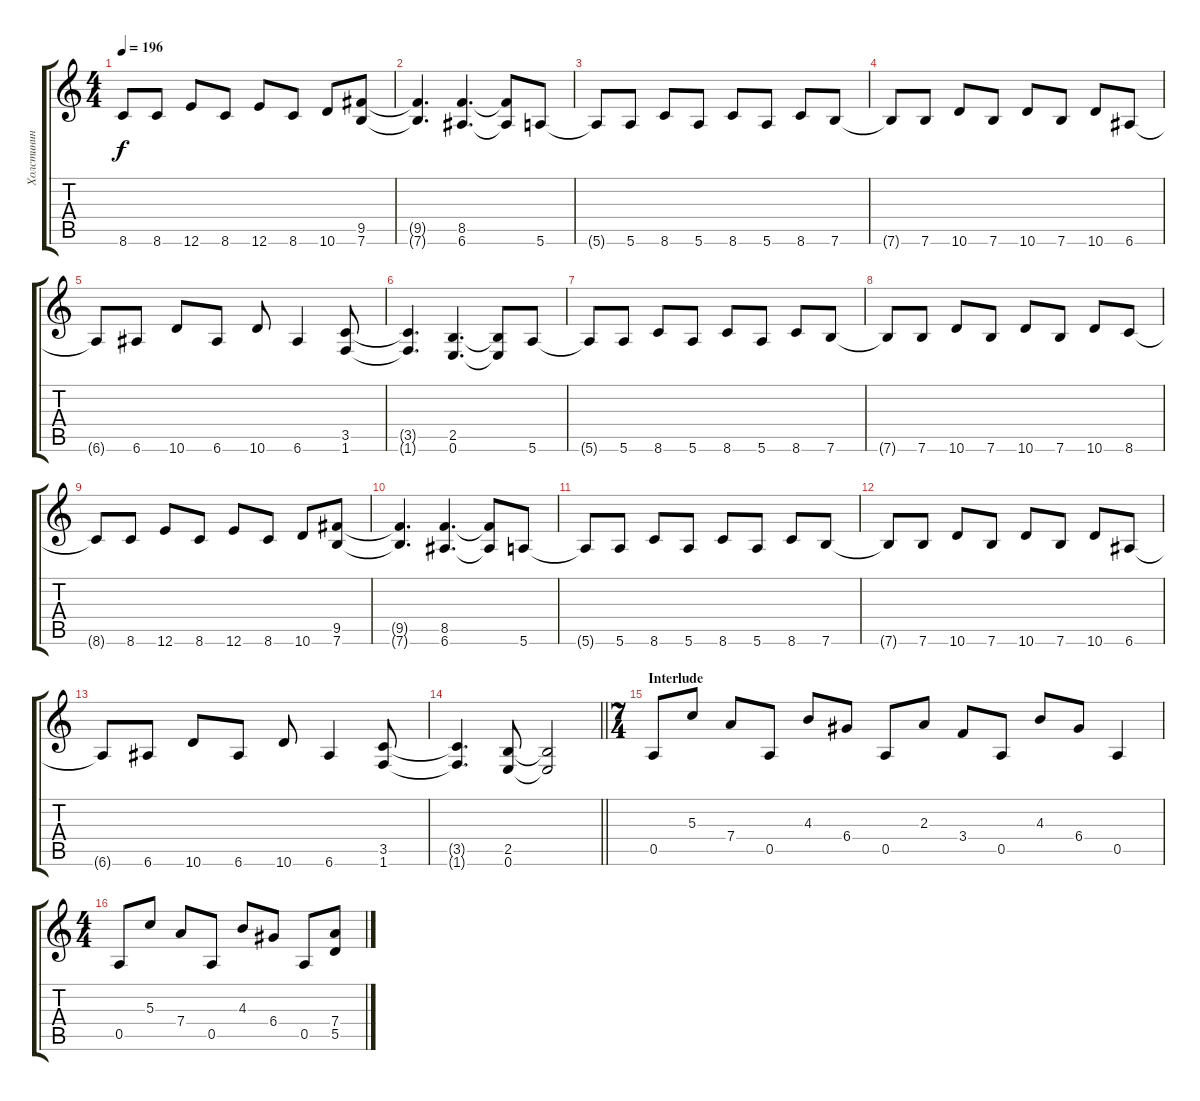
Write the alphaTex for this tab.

\track ("Холстинин" "Холстинин") {instrument overdrivenguitar}
\staff {score tabs}
\tuning (E4 B3 G3 D3 A2 E2) {hide}
\ts (4 4)
\tempo 196
\clef g2
\ks c
8.6{t}.8{dy f} 8.6.8 12.6.8 8.6.8 12.6.8 8.6.8 10.6.8 (9.5 7.6).8 |
(9.5{t} 7.6{t}).4{d} (8.5 6.6).4{d} (8.5{t} 6.6{t}).8 5.6.8 |
5.6{t}.8 5.6.8 8.6.8 5.6.8 8.6.8 5.6.8 8.6.8 7.6.8 |
7.6{t}.8 7.6.8 10.6.8 7.6.8 10.6.8 7.6.8 10.6.8 6.6.8 |
6.6{t}.8 6.6.8 10.6.8 6.6.8 10.6.8 6.6.4 (3.5 1.6).8 |
(3.5{t} 1.6{t}).4{d} (2.5 0.6).4{d} (2.5{t} 0.6{t}).8 5.6.8 |
5.6{t}.8 5.6.8 8.6.8 5.6.8 8.6.8 5.6.8 8.6.8 7.6.8 |
7.6{t}.8 7.6.8 10.6.8 7.6.8 10.6.8 7.6.8 10.6.8 8.6.8 |
8.6{t}.8 8.6.8 12.6.8 8.6.8 12.6.8 8.6.8 10.6.8 (9.5 7.6).8 |
(9.5{t} 7.6{t}).4{d} (8.5 6.6).4{d} (8.5{t} 6.6{t}).8 5.6.8 |
5.6{t}.8 5.6.8 8.6.8 5.6.8 8.6.8 5.6.8 8.6.8 7.6.8 |
7.6{t}.8 7.6.8 10.6.8 7.6.8 10.6.8 7.6.8 10.6.8 6.6.8 |
6.6{t}.8 6.6.8 10.6.8 6.6.8 10.6.8 6.6.4 (3.5 1.6).8 |
\barLineRight lightlight
(3.5{t} 1.6{t}).4{d} (2.5 0.6).8 (2.5{t} 0.6{t}).2 |
\ts (7 4)
\section ("" "Interlude")
0.5.8 5.3.8 7.4.8 0.5.8 4.3.8 6.4.8 0.5.8 2.3.8 3.4.8 0.5.8 4.3.8 6.4.8 0.5.4 |
\ts (4 4)
0.5.8 5.3.8 7.4.8 0.5.8 4.3.8 6.4.8 0.5.8 (7.4 5.5).8
